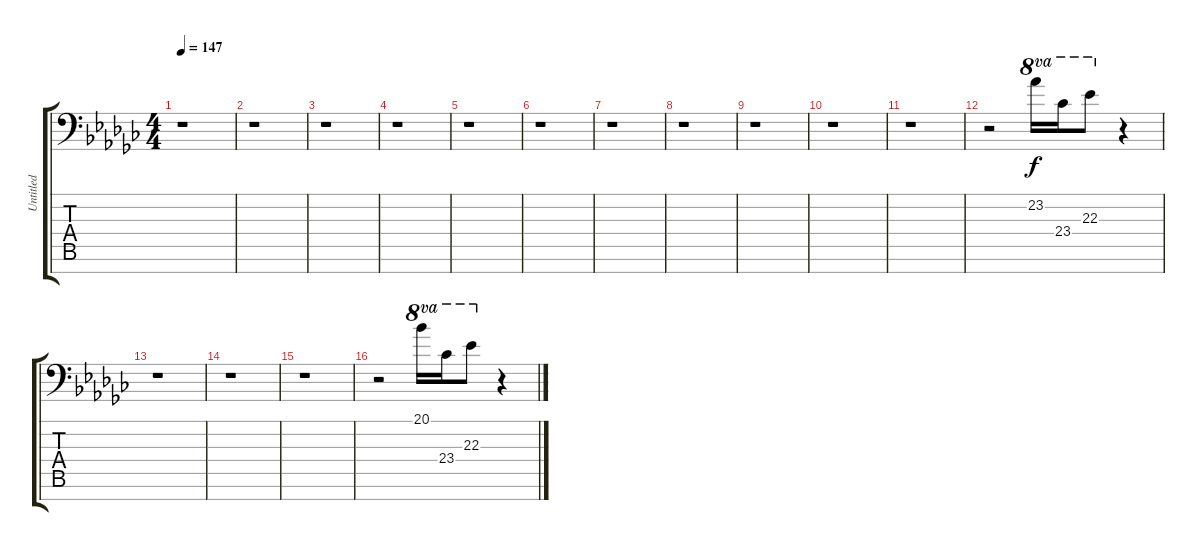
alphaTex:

\track ("Untitled" "Untitled") {instrument lead2sawtooth}
\staff {score tabs}
\tuning (D4 A3 F3 C3 G2 D2 A1) {hide}
\ts (4 4)
\tempo 147
\clef f4
\ks gb
r.1{dy f} |
r.1 |
r.1 |
r.1 |
r.1 |
r.1 |
r.1 |
r.1 |
r.1 |
r.1 |
r.1 |
r.2 23.2.16{ot 8va} 23.4.16{ot 8va} 22.3.8{ot 8va} r.4 |
r.1 |
r.1 |
r.1 |
r.2 20.1.16{ot 8va} 23.4.16{ot 8va} 22.3.8{ot 8va} r.4
